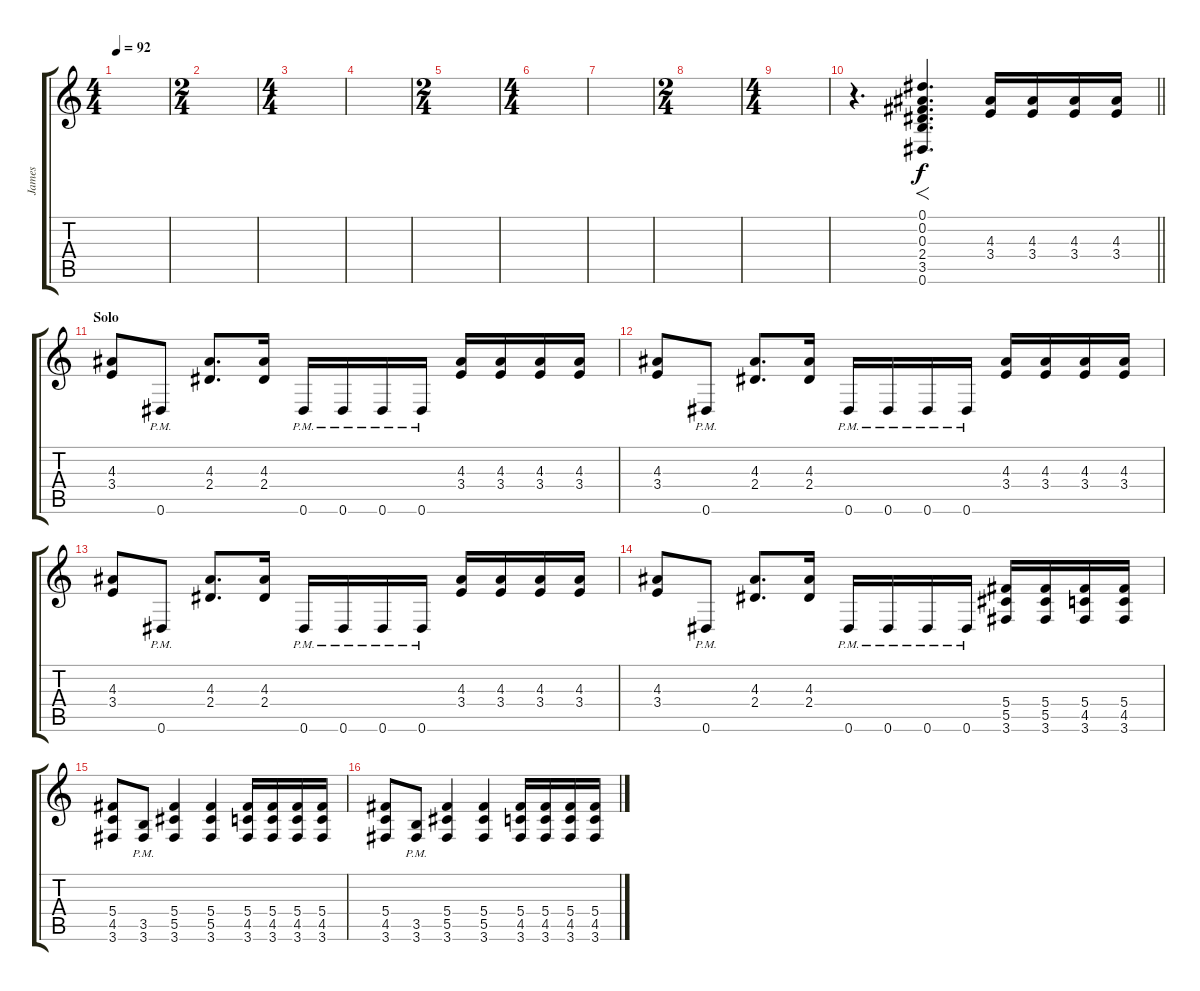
\track ("James" "James") {instrument distortionguitar}
\staff {score tabs}
\tuning (Eb4 Bb3 Gb3 Db3 Ab2 Eb2) {hide}
\ts (4 4)
\tempo 92
\clef g2
\ks c
|
\ts (2 4)
|
\ts (4 4)
|
|
\ts (2 4)
|
\ts (4 4)
|
|
\ts (2 4)
|
\ts (4 4)
|
\barLineRight lightlight
r.4{d} (0.1 0.2 0.3 2.4 3.5 0.6).4{f d} (4.3 3.4).16 (4.3 3.4).16 (4.3 3.4).16 (4.3 3.4).16 |
\section ("" "Solo")
(4.3 3.4).8{volume 7} 0.6{pm}.8 (4.3 2.4).8{d} (4.3 2.4).16 0.6{pm}.16 0.6{pm}.16 0.6{pm}.16 0.6{pm}.16 (4.3 3.4).16 (4.3 3.4).16 (4.3 3.4).16 (4.3 3.4).16 |
(4.3 3.4).8 0.6{pm}.8 (4.3 2.4).8{d} (4.3 2.4).16 0.6{pm}.16 0.6{pm}.16 0.6{pm}.16 0.6{pm}.16 (4.3 3.4).16 (4.3 3.4).16 (4.3 3.4).16 (4.3 3.4).16 |
(4.3 3.4).8 0.6{pm}.8 (4.3 2.4).8{d} (4.3 2.4).16 0.6{pm}.16 0.6{pm}.16 0.6{pm}.16 0.6{pm}.16 (4.3 3.4).16 (4.3 3.4).16 (4.3 3.4).16 (4.3 3.4).16 |
(4.3 3.4).8 0.6{pm}.8 (4.3 2.4).8{d} (4.3 2.4).16 0.6{pm}.16 0.6{pm}.16 0.6{pm}.16 0.6{pm}.16 (5.4 5.5 3.6).16 (5.4 5.5 3.6).16 (5.4 4.5 3.6).16 (5.4 4.5 3.6).16 |
(5.4 4.5 3.6).8 (3.5{pm} 3.6{pm}).8 (5.4 5.5 3.6).4 (5.4 5.5 3.6).4 (5.4 4.5 3.6).16 (5.4 4.5 3.6).16 (5.4 4.5 3.6).16 (5.4 4.5 3.6).16 |
(5.4 4.5 3.6).8 (3.5{pm} 3.6{pm}).8 (5.4 5.5 3.6).4 (5.4 5.5 3.6).4 (5.4 4.5 3.6).16 (5.4 4.5 3.6).16 (5.4 4.5 3.6).16 (5.4 4.5 3.6).16
